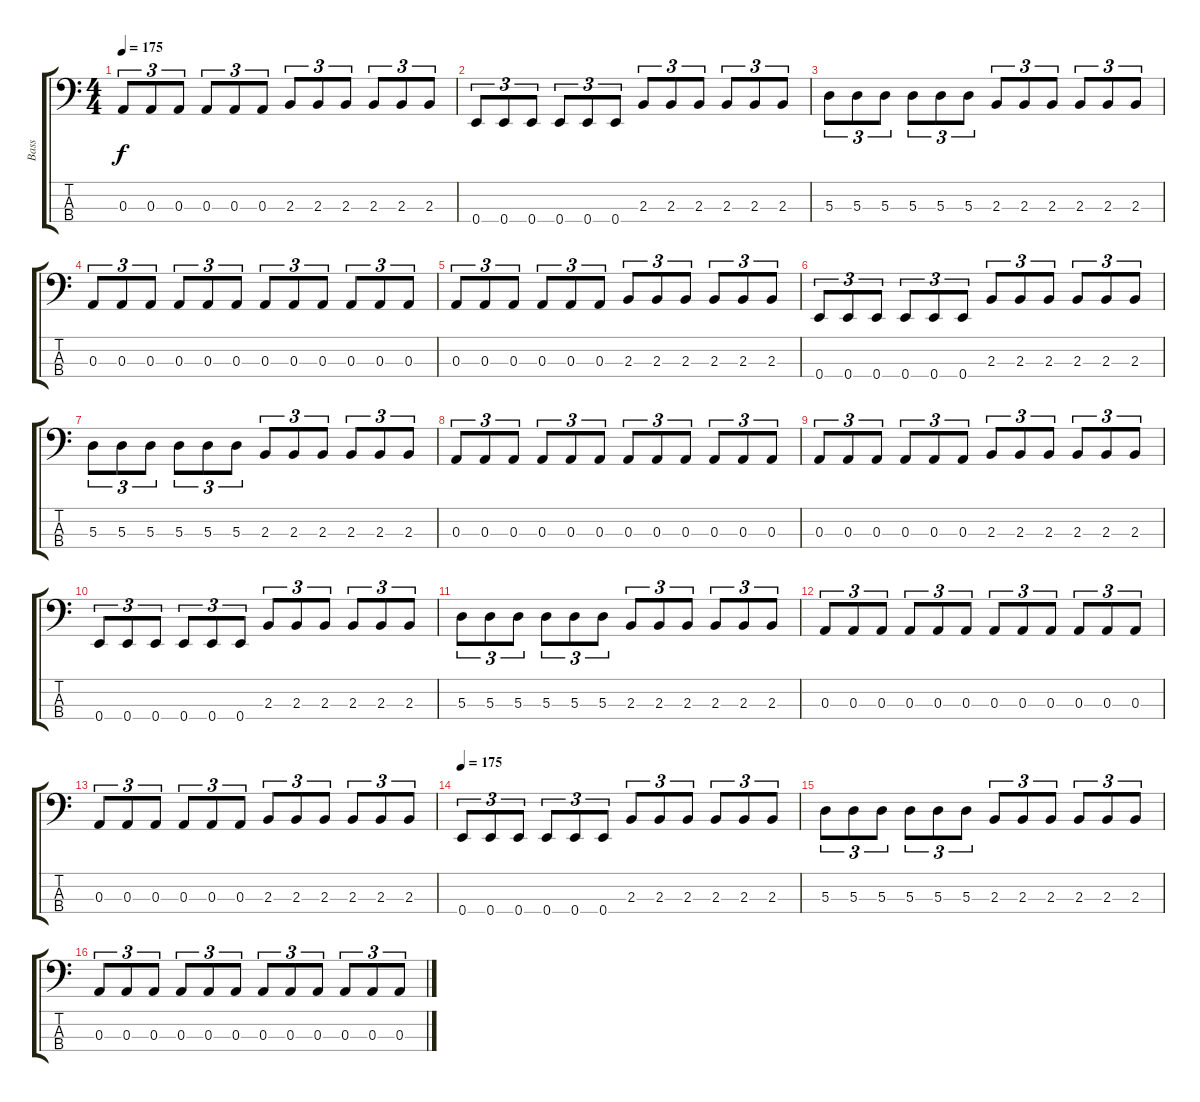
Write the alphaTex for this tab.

\track ("Bass" "Bass") {instrument electricbassfinger}
\staff {score tabs}
\tuning (G2 D2 A1 E1) {hide}
\ts (4 4)
\tempo 175
\clef f4
\ks c
0.3.8{tu (3 2) dy f} 0.3.8{tu (3 2)} 0.3.8{tu (3 2)} 0.3.8{tu (3 2)} 0.3.8{tu (3 2)} 0.3.8{tu (3 2)} 2.3.8{tu (3 2)} 2.3.8{tu (3 2)} 2.3.8{tu (3 2)} 2.3.8{tu (3 2)} 2.3.8{tu (3 2)} 2.3.8{tu (3 2)} |
0.4.8{tu (3 2)} 0.4.8{tu (3 2)} 0.4.8{tu (3 2)} 0.4.8{tu (3 2)} 0.4.8{tu (3 2)} 0.4.8{tu (3 2)} 2.3.8{tu (3 2)} 2.3.8{tu (3 2)} 2.3.8{tu (3 2)} 2.3.8{tu (3 2)} 2.3.8{tu (3 2)} 2.3.8{tu (3 2)} |
5.3.8{tu (3 2)} 5.3.8{tu (3 2)} 5.3.8{tu (3 2)} 5.3.8{tu (3 2)} 5.3.8{tu (3 2)} 5.3.8{tu (3 2)} 2.3.8{tu (3 2)} 2.3.8{tu (3 2)} 2.3.8{tu (3 2)} 2.3.8{tu (3 2)} 2.3.8{tu (3 2)} 2.3.8{tu (3 2)} |
0.3.8{tu (3 2)} 0.3.8{tu (3 2)} 0.3.8{tu (3 2)} 0.3.8{tu (3 2)} 0.3.8{tu (3 2)} 0.3.8{tu (3 2)} 0.3.8{tu (3 2)} 0.3.8{tu (3 2)} 0.3.8{tu (3 2)} 0.3.8{tu (3 2)} 0.3.8{tu (3 2)} 0.3.8{tu (3 2)} |
0.3.8{tu (3 2)} 0.3.8{tu (3 2)} 0.3.8{tu (3 2)} 0.3.8{tu (3 2)} 0.3.8{tu (3 2)} 0.3.8{tu (3 2)} 2.3.8{tu (3 2)} 2.3.8{tu (3 2)} 2.3.8{tu (3 2)} 2.3.8{tu (3 2)} 2.3.8{tu (3 2)} 2.3.8{tu (3 2)} |
0.4.8{tu (3 2)} 0.4.8{tu (3 2)} 0.4.8{tu (3 2)} 0.4.8{tu (3 2)} 0.4.8{tu (3 2)} 0.4.8{tu (3 2)} 2.3.8{tu (3 2)} 2.3.8{tu (3 2)} 2.3.8{tu (3 2)} 2.3.8{tu (3 2)} 2.3.8{tu (3 2)} 2.3.8{tu (3 2)} |
5.3.8{tu (3 2)} 5.3.8{tu (3 2)} 5.3.8{tu (3 2)} 5.3.8{tu (3 2)} 5.3.8{tu (3 2)} 5.3.8{tu (3 2)} 2.3.8{tu (3 2)} 2.3.8{tu (3 2)} 2.3.8{tu (3 2)} 2.3.8{tu (3 2)} 2.3.8{tu (3 2)} 2.3.8{tu (3 2)} |
0.3.8{tu (3 2)} 0.3.8{tu (3 2)} 0.3.8{tu (3 2)} 0.3.8{tu (3 2)} 0.3.8{tu (3 2)} 0.3.8{tu (3 2)} 0.3.8{tu (3 2)} 0.3.8{tu (3 2)} 0.3.8{tu (3 2)} 0.3.8{tu (3 2)} 0.3.8{tu (3 2)} 0.3.8{tu (3 2)} |
0.3.8{tu (3 2)} 0.3.8{tu (3 2)} 0.3.8{tu (3 2)} 0.3.8{tu (3 2)} 0.3.8{tu (3 2)} 0.3.8{tu (3 2)} 2.3.8{tu (3 2)} 2.3.8{tu (3 2)} 2.3.8{tu (3 2)} 2.3.8{tu (3 2)} 2.3.8{tu (3 2)} 2.3.8{tu (3 2)} |
0.4.8{tu (3 2)} 0.4.8{tu (3 2)} 0.4.8{tu (3 2)} 0.4.8{tu (3 2)} 0.4.8{tu (3 2)} 0.4.8{tu (3 2)} 2.3.8{tu (3 2)} 2.3.8{tu (3 2)} 2.3.8{tu (3 2)} 2.3.8{tu (3 2)} 2.3.8{tu (3 2)} 2.3.8{tu (3 2)} |
5.3.8{tu (3 2)} 5.3.8{tu (3 2)} 5.3.8{tu (3 2)} 5.3.8{tu (3 2)} 5.3.8{tu (3 2)} 5.3.8{tu (3 2)} 2.3.8{tu (3 2)} 2.3.8{tu (3 2)} 2.3.8{tu (3 2)} 2.3.8{tu (3 2)} 2.3.8{tu (3 2)} 2.3.8{tu (3 2)} |
0.3.8{tu (3 2)} 0.3.8{tu (3 2)} 0.3.8{tu (3 2)} 0.3.8{tu (3 2)} 0.3.8{tu (3 2)} 0.3.8{tu (3 2)} 0.3.8{tu (3 2)} 0.3.8{tu (3 2)} 0.3.8{tu (3 2)} 0.3.8{tu (3 2)} 0.3.8{tu (3 2)} 0.3.8{tu (3 2)} |
0.3.8{tu (3 2)} 0.3.8{tu (3 2)} 0.3.8{tu (3 2)} 0.3.8{tu (3 2)} 0.3.8{tu (3 2)} 0.3.8{tu (3 2)} 2.3.8{tu (3 2)} 2.3.8{tu (3 2)} 2.3.8{tu (3 2)} 2.3.8{tu (3 2)} 2.3.8{tu (3 2)} 2.3.8{tu (3 2)} |
\tempo 175
0.4.8{tu (3 2)} 0.4.8{tu (3 2)} 0.4.8{tu (3 2)} 0.4.8{tu (3 2)} 0.4.8{tu (3 2)} 0.4.8{tu (3 2)} 2.3.8{tu (3 2)} 2.3.8{tu (3 2)} 2.3.8{tu (3 2)} 2.3.8{tu (3 2)} 2.3.8{tu (3 2)} 2.3.8{tu (3 2)} |
5.3.8{tu (3 2)} 5.3.8{tu (3 2)} 5.3.8{tu (3 2)} 5.3.8{tu (3 2)} 5.3.8{tu (3 2)} 5.3.8{tu (3 2)} 2.3.8{tu (3 2)} 2.3.8{tu (3 2)} 2.3.8{tu (3 2)} 2.3.8{tu (3 2)} 2.3.8{tu (3 2)} 2.3.8{tu (3 2)} |
0.3.8{tu (3 2)} 0.3.8{tu (3 2)} 0.3.8{tu (3 2)} 0.3.8{tu (3 2)} 0.3.8{tu (3 2)} 0.3.8{tu (3 2)} 0.3.8{tu (3 2)} 0.3.8{tu (3 2)} 0.3.8{tu (3 2)} 0.3.8{tu (3 2)} 0.3.8{tu (3 2)} 0.3.8{tu (3 2)}
